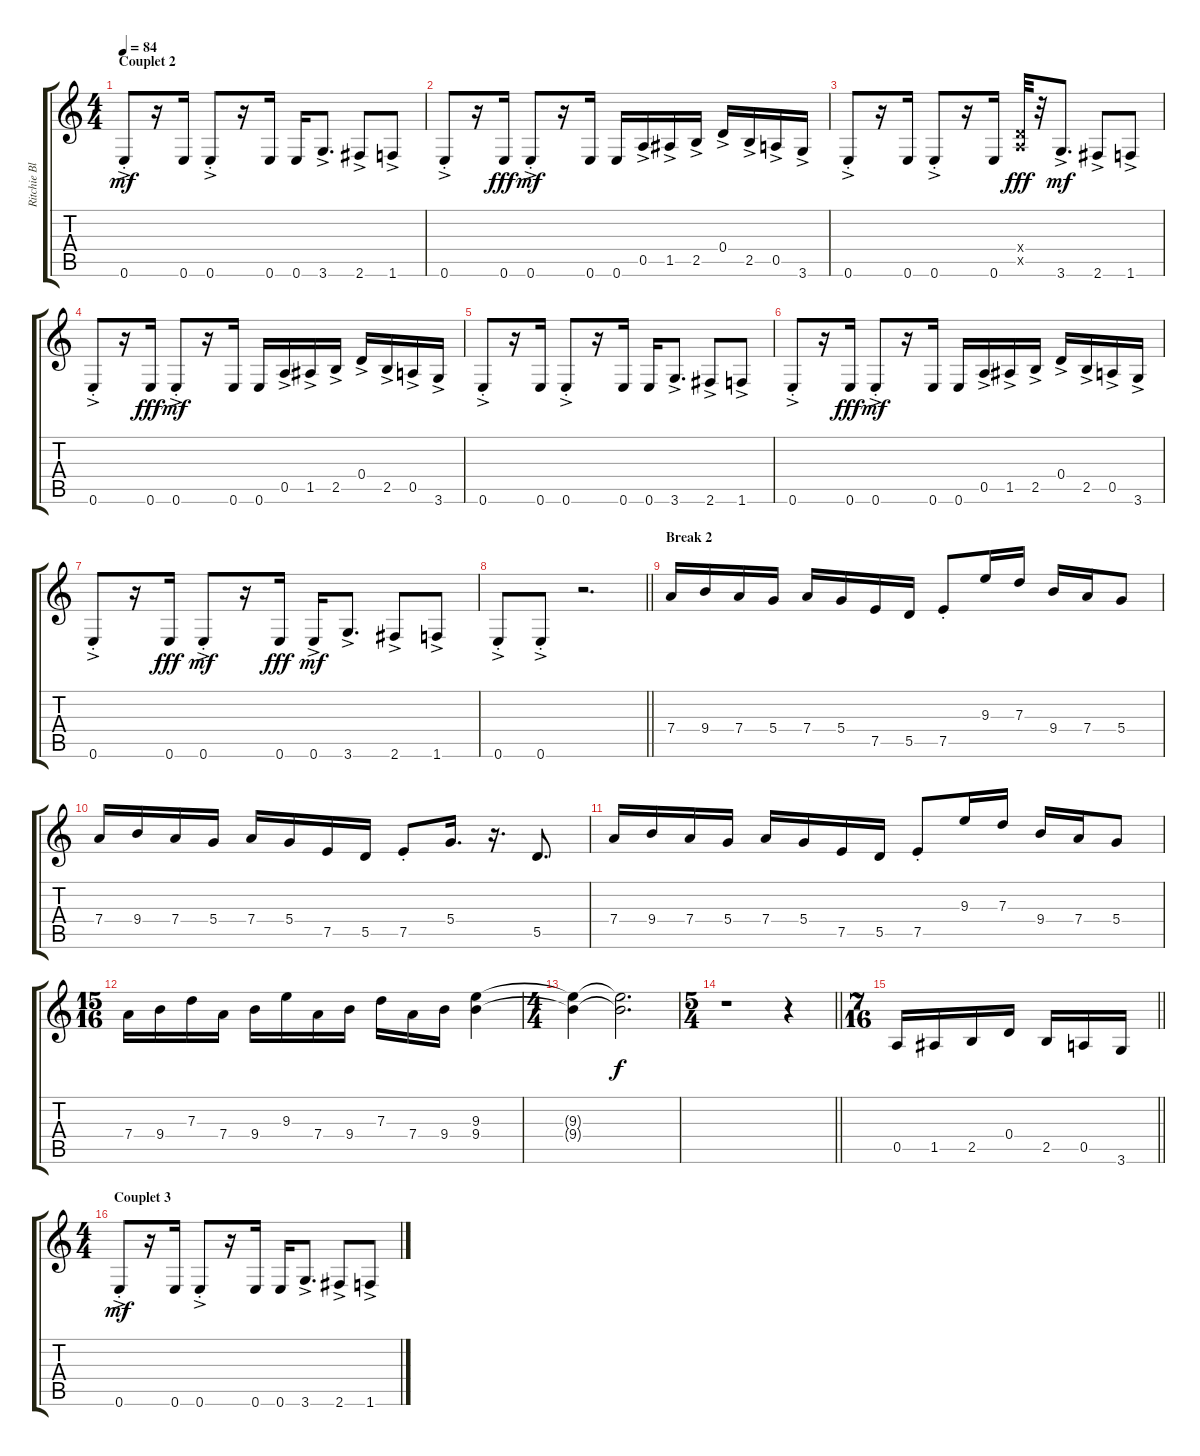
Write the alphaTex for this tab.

\track ("Ritchie Blackmore" "Ritchie Bl") {instrument distortionguitar}
\staff {score tabs}
\tuning (E4 B3 G3 D3 A2 E2) {hide}
\ts (4 4)
\section ("" "Couplet 2")
\tempo 84
\clef g2
\ks c
0.6{ac st}.8{dy mf} r.16 0.6.16 0.6{ac st}.8 r.16 0.6.16 0.6.16 3.6{ac}.8{d} 2.6{ac}.8 1.6{ac}.8 |
0.6{ac st}.8 r.16 0.6.16{dy fff} 0.6{ac st}.8{dy mf} r.16 0.6.16 0.6.16 0.5{ac}.16 1.5{ac}.16 2.5{ac}.16 0.4{ac}.16 2.5{ac}.16 0.5{ac}.16 3.6{ac}.16 |
0.6{ac st}.8 r.16 0.6.16 0.6{ac st}.8 r.16 0.6.16 (0.4{x} 0.5{x}).32{dy fff} r.32 3.6{ac}.8{d dy mf} 2.6{ac}.8 1.6{ac}.8 |
0.6{ac st}.8 r.16 0.6.16{dy fff} 0.6{ac st}.8{dy mf} r.16 0.6.16 0.6.16 0.5{ac}.16 1.5{ac}.16 2.5{ac}.16 0.4{ac}.16 2.5{ac}.16 0.5{ac}.16 3.6{ac}.16 |
0.6{ac st}.8 r.16 0.6.16 0.6{ac st}.8 r.16 0.6.16 0.6.16 3.6{ac}.8{d} 2.6{ac}.8 1.6{ac}.8 |
0.6{ac st}.8 r.16 0.6.16{dy fff} 0.6{ac st}.8{dy mf} r.16 0.6.16 0.6.16 0.5{ac}.16 1.5{ac}.16 2.5{ac}.16 0.4{ac}.16 2.5{ac}.16 0.5{ac}.16 3.6{ac}.16 |
0.6{ac st}.8 r.16 0.6.16{dy fff} 0.6{ac st}.8{dy mf} r.16 0.6.16{dy fff} 0.6{ac}.16{dy mf} 3.6{ac}.8{d} 2.6{ac}.8 1.6{ac}.8 |
\barLineRight lightlight
0.6{ac st}.8 0.6{ac st}.8 r.2{d} |
\section ("" "Break 2")
7.4.16 9.4.16 7.4.16 5.4.16 7.4.16 5.4.16 7.5.16 5.5.16 7.5{st}.8 9.3.16 7.3.16 9.4.16 7.4.16 5.4.8 |
7.4.16 9.4.16 7.4.16 5.4.16 7.4.16 5.4.16 7.5.16 5.5.16 7.5{st}.8 5.4.16{d} r.16{d} 5.5.8{d} |
7.4.16 9.4.16 7.4.16 5.4.16 7.4.16 5.4.16 7.5.16 5.5.16 7.5{st}.8 9.3.16 7.3.16 9.4.16 7.4.16 5.4.8 |
\ts (15 16)
7.4.16 9.4.16 7.3.16 7.4.16 9.4.16 9.3.16 7.4.16 9.4.16 7.3.16 7.4.16 9.4.16 (9.3 9.4).4 |
\ts (4 4)
(9.3{t} 9.4{t}).4 (9.3{t} 9.4{t}).2{d dy f} |
\ts (5 4)
\barLineRight lightlight
r.1 r.4 |
\ts (7 16)
\barLineRight lightlight
0.5.16 1.5.16 2.5.16 0.4.16 2.5.16 0.5.16 3.6.16 |
\ts (4 4)
\section ("" "Couplet 3")
0.6{ac st}.8{dy mf} r.16 0.6.16 0.6{ac st}.8 r.16 0.6.16 0.6.16 3.6{ac}.8{d} 2.6{ac}.8 1.6{ac}.8
